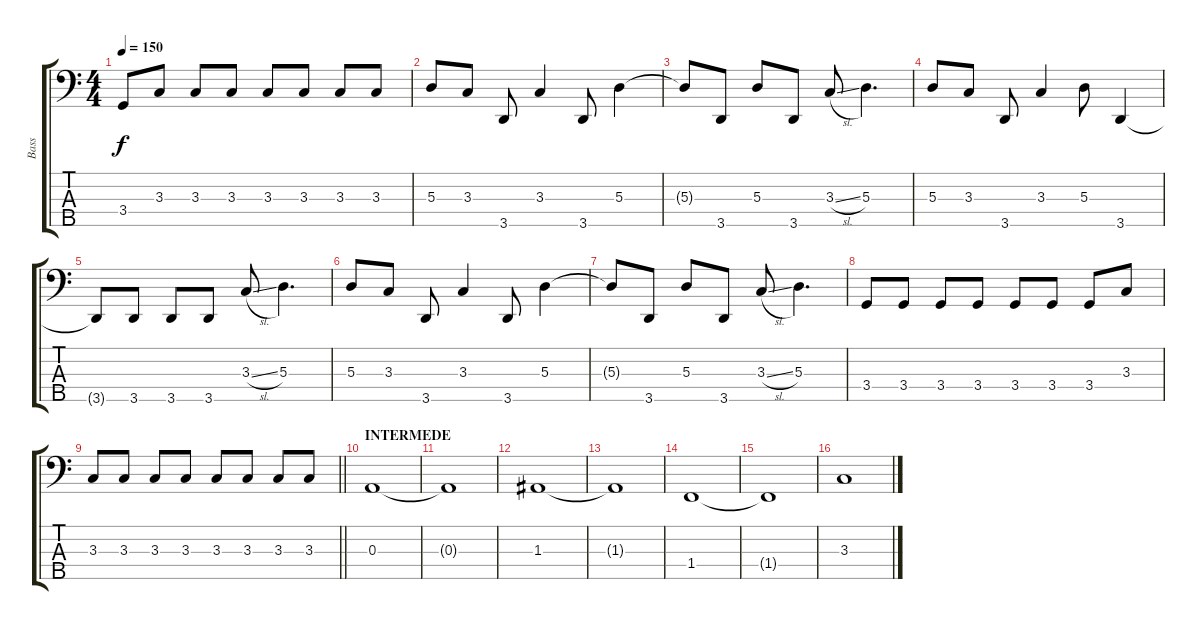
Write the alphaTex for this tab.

\track ("Bass" "Bass") {instrument electricbasspick}
\staff {score tabs}
\tuning (G2 D2 A1 E1 B0) {hide}
\ts (4 4)
\tempo 150
\clef f4
\ks c
3.4.8{dy f} 3.3.8 3.3.8 3.3.8 3.3.8 3.3.8 3.3.8 3.3.8 |
5.3.8 3.3.8 3.5.8 3.3.4 3.5.8 5.3.4 |
5.3{t}.8 3.5.8 5.3.8 3.5.8 3.3{sl}.8 5.3.4{d} |
5.3.8 3.3.8 3.5.8 3.3.4 5.3.8 3.5.4 |
3.5{t}.8 3.5.8 3.5.8 3.5.8 3.3{sl}.8 5.3.4{d} |
5.3.8 3.3.8 3.5.8 3.3.4 3.5.8 5.3.4 |
5.3{t}.8 3.5.8 5.3.8 3.5.8 3.3{sl}.8 5.3.4{d} |
3.4.8 3.4.8 3.4.8 3.4.8 3.4.8 3.4.8 3.4.8 3.3.8 |
\barLineRight lightlight
3.3.8 3.3.8 3.3.8 3.3.8 3.3.8 3.3.8 3.3.8 3.3.8 |
\section ("" "INTERMEDE")
0.3.1 |
0.3{t}.1 |
1.3.1 |
1.3{t}.1 |
1.4.1 |
1.4{t}.1 |
3.3.1
